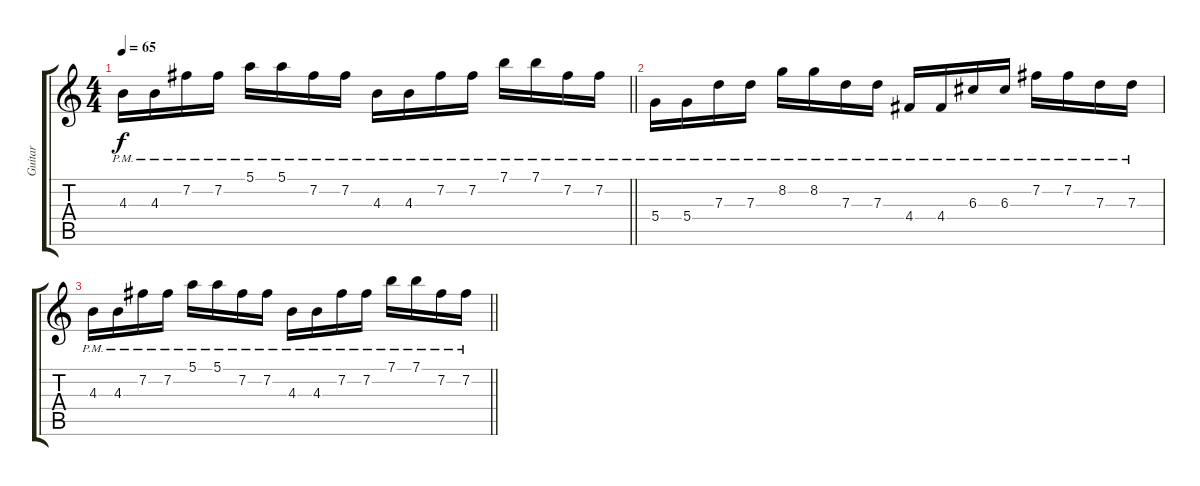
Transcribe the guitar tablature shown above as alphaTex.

\track ("Guitar" "Guitar") {instrument overdrivenguitar}
\staff {score tabs}
\tuning (E4 B3 G3 D3 A2 E2) {hide}
\ts (4 4)
\tempo 65
\clef g2
\barLineRight lightlight
\ks c
4.3{pm}.16{dy f} 4.3{pm}.16 7.2{pm}.16 7.2{pm}.16 5.1{pm}.16 5.1{pm}.16 7.2{pm}.16 7.2{pm}.16 4.3{pm}.16 4.3{pm}.16 7.2{pm}.16 7.2{pm}.16 7.1{pm}.16 7.1{pm}.16 7.2{pm}.16 7.2{pm}.16 |
5.4{pm}.16{volume 0} 5.4{pm}.16 7.3{pm}.16 7.3{pm}.16 8.2{pm}.16 8.2{pm}.16 7.3{pm}.16 7.3{pm}.16 4.4{pm}.16 4.4{pm}.16 6.3{pm}.16 6.3{pm}.16 7.2{pm}.16 7.2{pm}.16 7.3{pm}.16 7.3{pm}.16 |
\barLineRight lightlight
4.3{pm}.16 4.3{pm}.16 7.2{pm}.16 7.2{pm}.16 5.1{pm}.16 5.1{pm}.16 7.2{pm}.16 7.2{pm}.16 4.3{pm}.16 4.3{pm}.16 7.2{pm}.16 7.2{pm}.16 7.1{pm}.16 7.1{pm}.16 7.2{pm}.16 7.2{pm}.16
